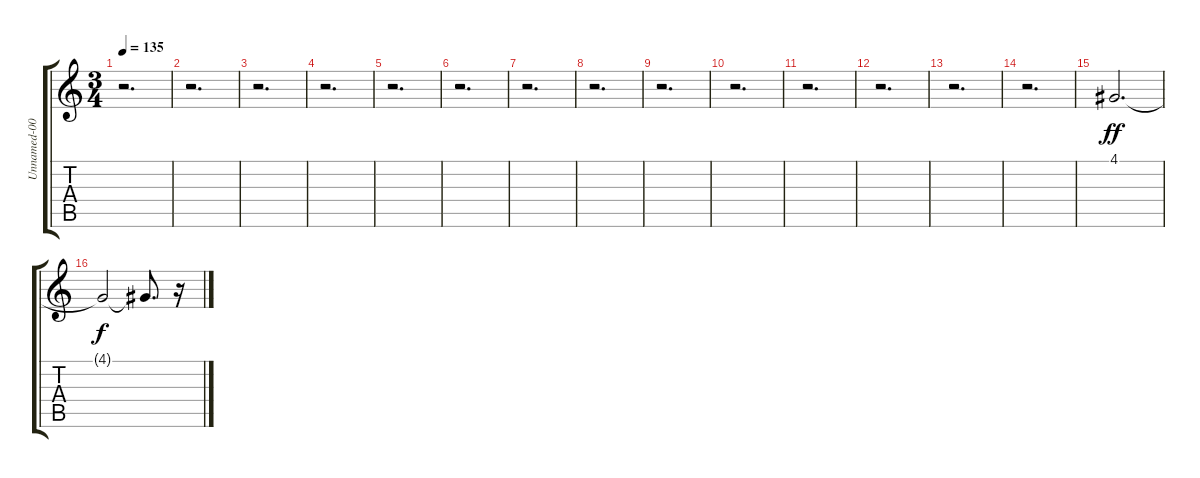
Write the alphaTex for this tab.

\track ("Unnamed-003" "Unnamed-00") {instrument electricpiano2}
\staff {score tabs}
\tuning (E4 B3 G3 D3 A2 E2) {hide}
\ts (3 4)
\tempo 135
\clef g2
\ks c
r.2{d dy f} |
r.2{d} |
r.2{d} |
r.2{d} |
r.2{d} |
r.2{d} |
r.2{d} |
r.2{d} |
r.2{d} |
r.2{d} |
r.2{d} |
r.2{d} |
r.2{d} |
r.2{d} |
4.1.2{d dy ff} |
4.1{t}.2{dy f} 4.1{t}.8{d} r.16
